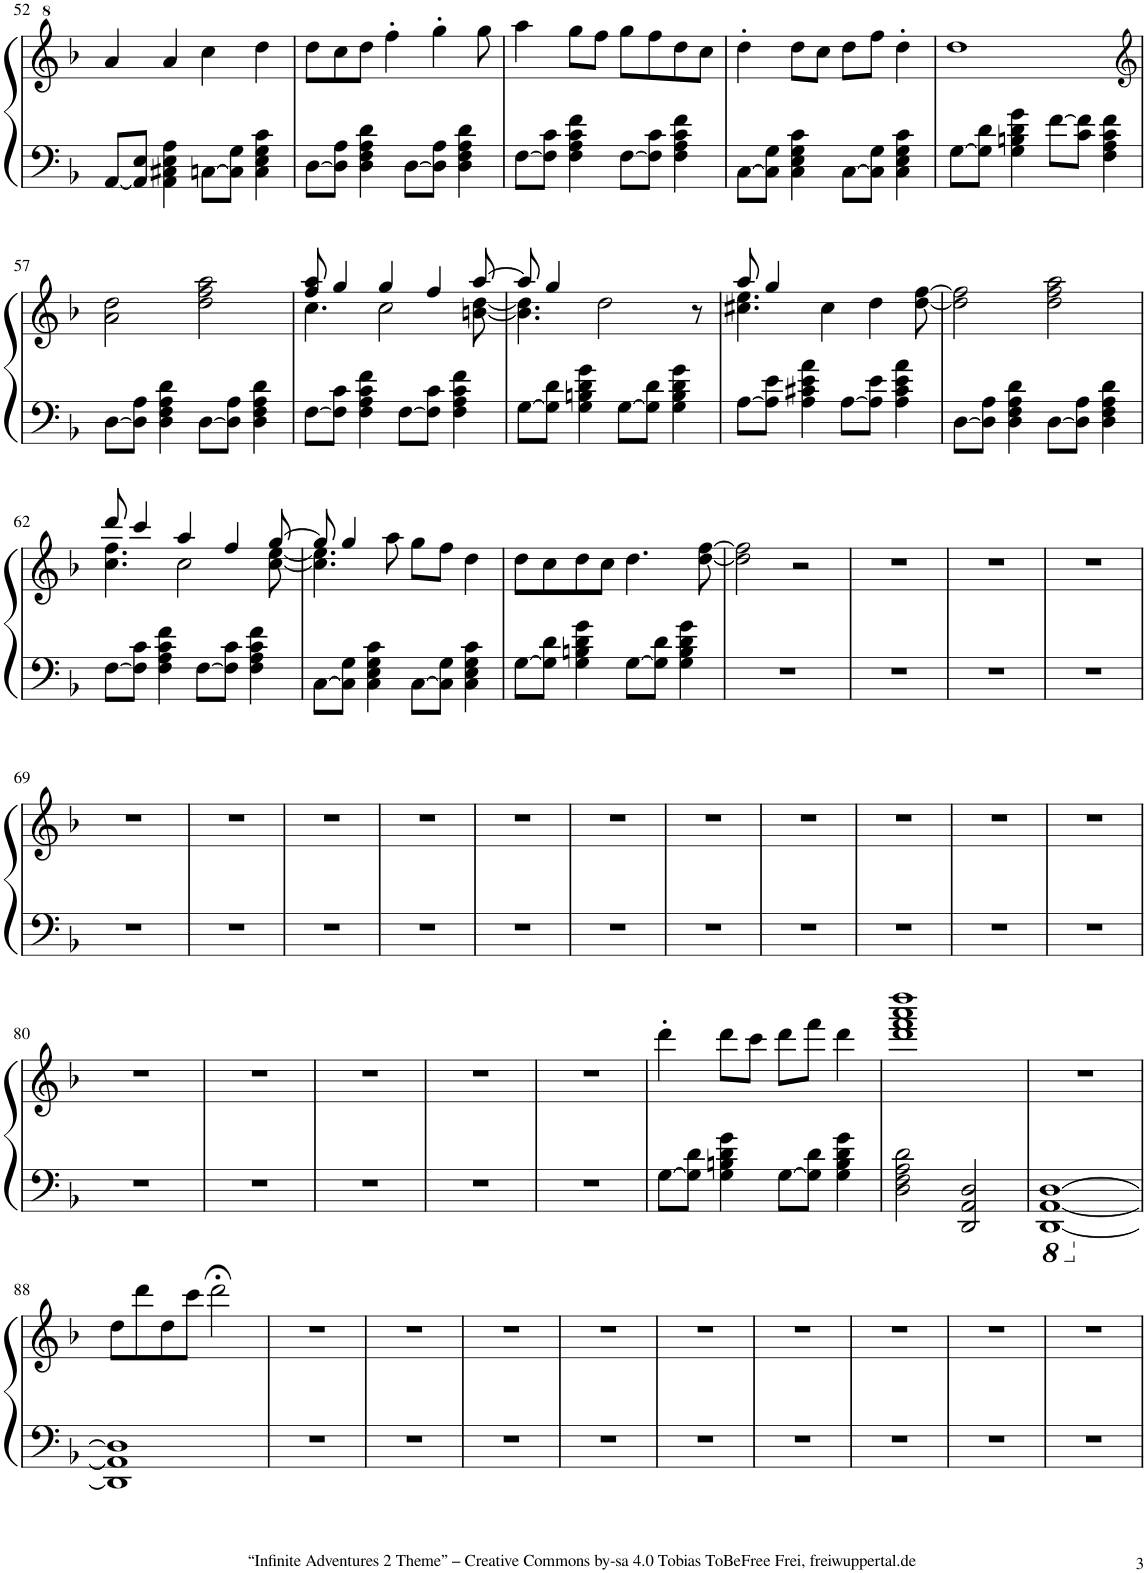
**kern	**kern
*part1	*part1
*staff2	*staff1
*I"Piano	*
*I'Pno.	*
!!LO:PB:g=z
*clefF4	*clefG^2
*k[b-]	*k[b-]
*M4/4	*M4/4
=52	=52
[8AA/L	4aa/
8AA/] 8E/J	.
4AA\ 4C#X\ 4E\ 4A\	4aa/
[8Cn\L	4ccc\
8C\] 8G\J	.
4C\ 4E\ 4G\ 4c\	4ddd\
=53	=53
[8D\L	8ddd\L
8D\] 8A\J	8ccc\
4D\ 4F\ 4A\ 4d\	8ddd\J
.	4fff'\
[8D\L	.
8D\] 8A\J	4ggg'\
4D\ 4F\ 4A\ 4d\	.
.	8ggg\
=54	=54
[8F\L	4aaa\
8F\] 8c\J	.
4F\ 4A\ 4c\ 4f\	8ggg\L
.	8fff\J
[8F\L	8ggg\L
8F\] 8c\J	8fff\
4F\ 4A\ 4c\ 4f\	8ddd\
.	8ccc\J
=55	=55
[8C\L	4ddd'\
8C\] 8G\J	.
4C\ 4E\ 4G\ 4c\	8ddd\L
.	8ccc\J
[8C\L	8ddd\L
8C\] 8G\J	8fff\J
4C\ 4E\ 4G\ 4c\	4ddd'\
=56	=56
[8G\L	1ddd
8G\] 8d\J	.
4G\ 4Bn\ 4d\ 4g\	.
[8f\L	.
8c\ 8f\]J	.
4F\ 4A\ 4c\ 4f\	.
!!LO:LB:g=z
=57	=57
*	*clefG2
[8D\L	2a\ 2dd\
8D\] 8A\J	.
4D\ 4F\ 4A\ 4d\	.
[8D\L	2dd\ 2ff\ 2aa\
8D\] 8A\J	.
4D\ 4F\ 4A\ 4d\	.
=58	=58
*	*^
[8F\L	8ff/ 8aa/	4.cc\
8F\] 8c\J	4gg/	.
4F\ 4A\ 4c\ 4f\	.	.
.	4gg/	2cc\
[8F\L	.	.
8F\] 8c\J	4ff/	.
4F\ 4A\ 4c\ 4f\	.	.
.	[8aa/	[8bn\ [8dd\
=59	=59	=59
[8G\L	8aa/]	4.b\] 4.dd\]
8G\] 8d\J	4gg/	.
4G\ 4Bn\ 4d\ 4g\	.	.
.	2dd\	2ryy
[8G\L	.	.
8G\] 8d\J	.	.
4G\ 4B\ 4d\ 4g\	.	.
.	8r	8ryy
=60	=60	=60
[8A\L	8aa/	4.cc#X\ 4.ee\
8A\] 8e\J	4gg/	.
4A\ 4c#X\ 4e\ 4a\	.	.
.	4cc#\	2ryy
[8A\L	.	.
8A\] 8e\J	4dd\	.
4A\ 4c#\ 4e\ 4a\	.	.
.	[8dd\ [8ff\	8ryy
*	*v	*v
=61	=61
[8D\L	2dd\] 2ff\]
8D\] 8A\J	.
4D\ 4F\ 4A\ 4d\	.
[8D\L	2dd\ 2ff\ 2aa\
8D\] 8A\J	.
4D\ 4F\ 4A\ 4d\	.
!!LO:LB:g=z
=62	=62
*	*^
[8F\L	8ddd/	4.cc\ 4.ff\
8F\] 8c\J	4ccc/	.
4F\ 4A\ 4c\ 4f\	.	.
.	4aa/	2cc\
[8F\L	.	.
8F\] 8c\J	4ff/	.
4F\ 4A\ 4c\ 4f\	.	.
.	[8gg/	[8cc\ [8ee\
=63	=63	=63
[8C\L	8gg/]	4.cc\] 4.ee\]
8C\] 8G\J	4gg/	.
4C\ 4E\ 4G\ 4c\	.	.
.	8aa\	2ryy
[8C\L	8gg\L	.
8C\] 8G\J	8ff\J	.
4C\ 4E\ 4G\ 4c\	4dd\	.
.	.	8ryy
*	*v	*v
=64	=64
[8G\L	8dd\L
8G\] 8d\J	8cc\
4G\ 4Bn\ 4d\ 4g\	8dd\
.	8cc\J
[8G\L	4.dd\
8G\] 8d\J	.
4G\ 4B\ 4d\ 4g\	.
.	[8dd\ [8ff\
=65	=65
1r	2dd\] 2ff\]
.	2r
=66	=66
1r	1r
=67	=67
1r	1r
=68	=68
1r	1r
!!LO:LB:g=z
=69	=69
1r	1r
=70	=70
1r	1r
=71	=71
1r	1r
=72	=72
1r	1r
=73	=73
1r	1r
=74	=74
1r	1r
=75	=75
1r	1r
=76	=76
1r	1r
=77	=77
1r	1r
=78	=78
1r	1r
=79	=79
1r	1r
!!LO:LB:g=z
=80	=80
1r	1r
=81	=81
1r	1r
=82	=82
1r	1r
=83	=83
1r	1r
=84	=84
1r	1r
=85	=85
[8G\L	4ddd'\
8G\] 8d\J	.
4G\ 4Bn\ 4d\ 4g\	8ddd\L
.	8ccc\J
[8G\L	8ddd\L
8G\] 8d\J	8fff\J
4G\ 4B\ 4d\ 4g\	4ddd\
=86	=86
2D\ 2F\ 2A\ 2d\	1ddd 1fff 1aaa 1dddd
2DD/ 2AA/ 2D/	.
=87	=87
*8ba	*
[1DDD [1AAA [1DD	1r
!!LO:LB:g=z
=88	=88
*X8ba	*
1DD] 1AA] 1D]	8dd\L
.	8ddd\
.	8dd\
.	8ccc\J
.	2ddd;<\
=89	=89
1r	1r
=90	=90
1r	1r
=91	=91
1r	1r
=92	=92
1r	1r
=93	=93
1r	1r
=94	=94
1r	1r
=95	=95
1r	1r
=96	=96
1r	1r
=97	=97
1r	1r
=	=
*-	*-
